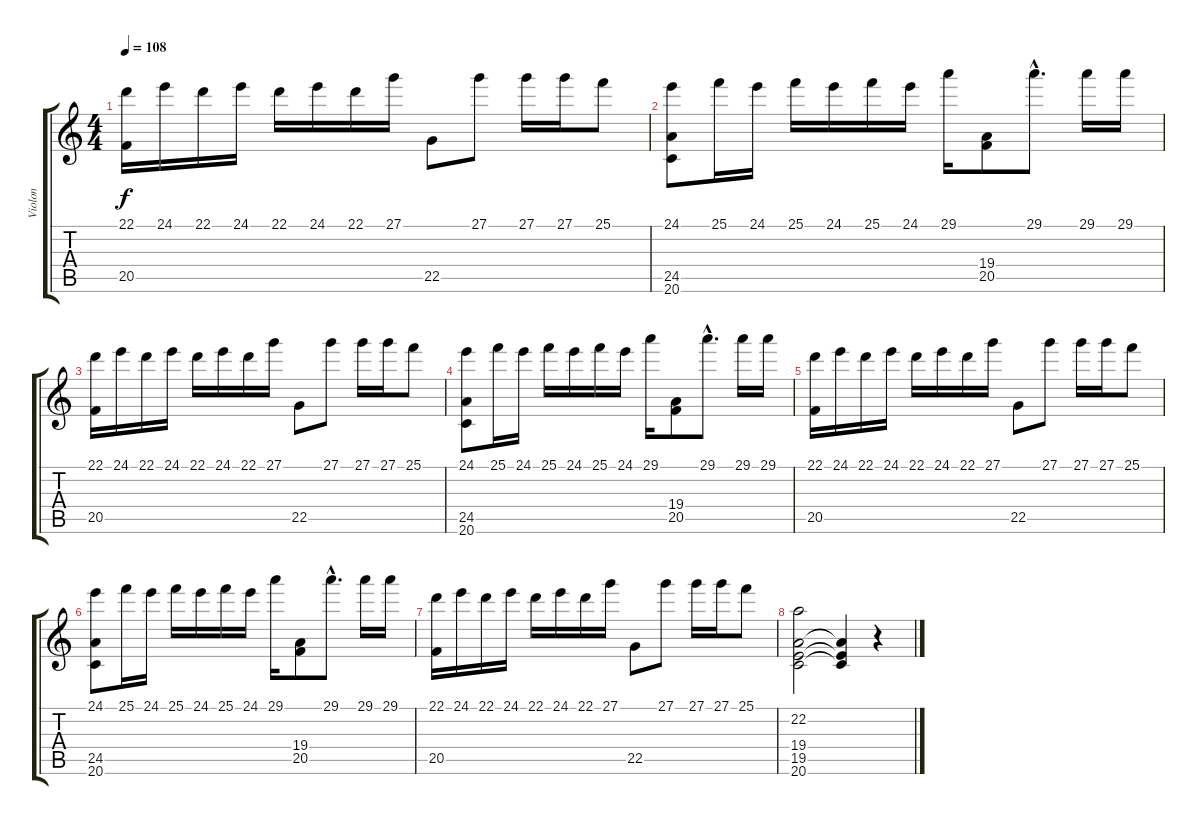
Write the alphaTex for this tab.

\track ("Violon" "Violon") {instrument violin}
\staff {score tabs}
\tuning (E4 B3 G3 D3 A2 E2) {hide}
\ts (4 4)
\tempo 108
\clef g2
\ks c
(22.1 20.5).16{dy f} 24.1.16 22.1.16 24.1.16 22.1.16 24.1.16 22.1.16 27.1.16 22.5.8 27.1.8 27.1.16 27.1.16 25.1.8 |
(24.1 24.5 20.6).8 25.1.16 24.1.16 25.1.16 24.1.16 25.1.16 24.1.16 29.1.16 (19.4 20.5).8 29.1{hac}.8{d} 29.1.16 29.1.16 |
(22.1 20.5).16 24.1.16 22.1.16 24.1.16 22.1.16 24.1.16 22.1.16 27.1.16 22.5.8 27.1.8 27.1.16 27.1.16 25.1.8 |
(24.1 24.5 20.6).8 25.1.16 24.1.16 25.1.16 24.1.16 25.1.16 24.1.16 29.1.16 (19.4 20.5).8 29.1{hac}.8{d} 29.1.16 29.1.16 |
(22.1 20.5).16 24.1.16 22.1.16 24.1.16 22.1.16 24.1.16 22.1.16 27.1.16 22.5.8 27.1.8 27.1.16 27.1.16 25.1.8 |
(24.1 24.5 20.6).8 25.1.16 24.1.16 25.1.16 24.1.16 25.1.16 24.1.16 29.1.16 (19.4 20.5).8 29.1{hac}.8{d} 29.1.16 29.1.16 |
(22.1 20.5).16 24.1.16 22.1.16 24.1.16 22.1.16 24.1.16 22.1.16 27.1.16 22.5.8 27.1.8 27.1.16 27.1.16 25.1.8 |
(22.2 19.4 19.5 20.6).2 (19.4{t} 19.5{t} 20.6{t}).4 r.4
